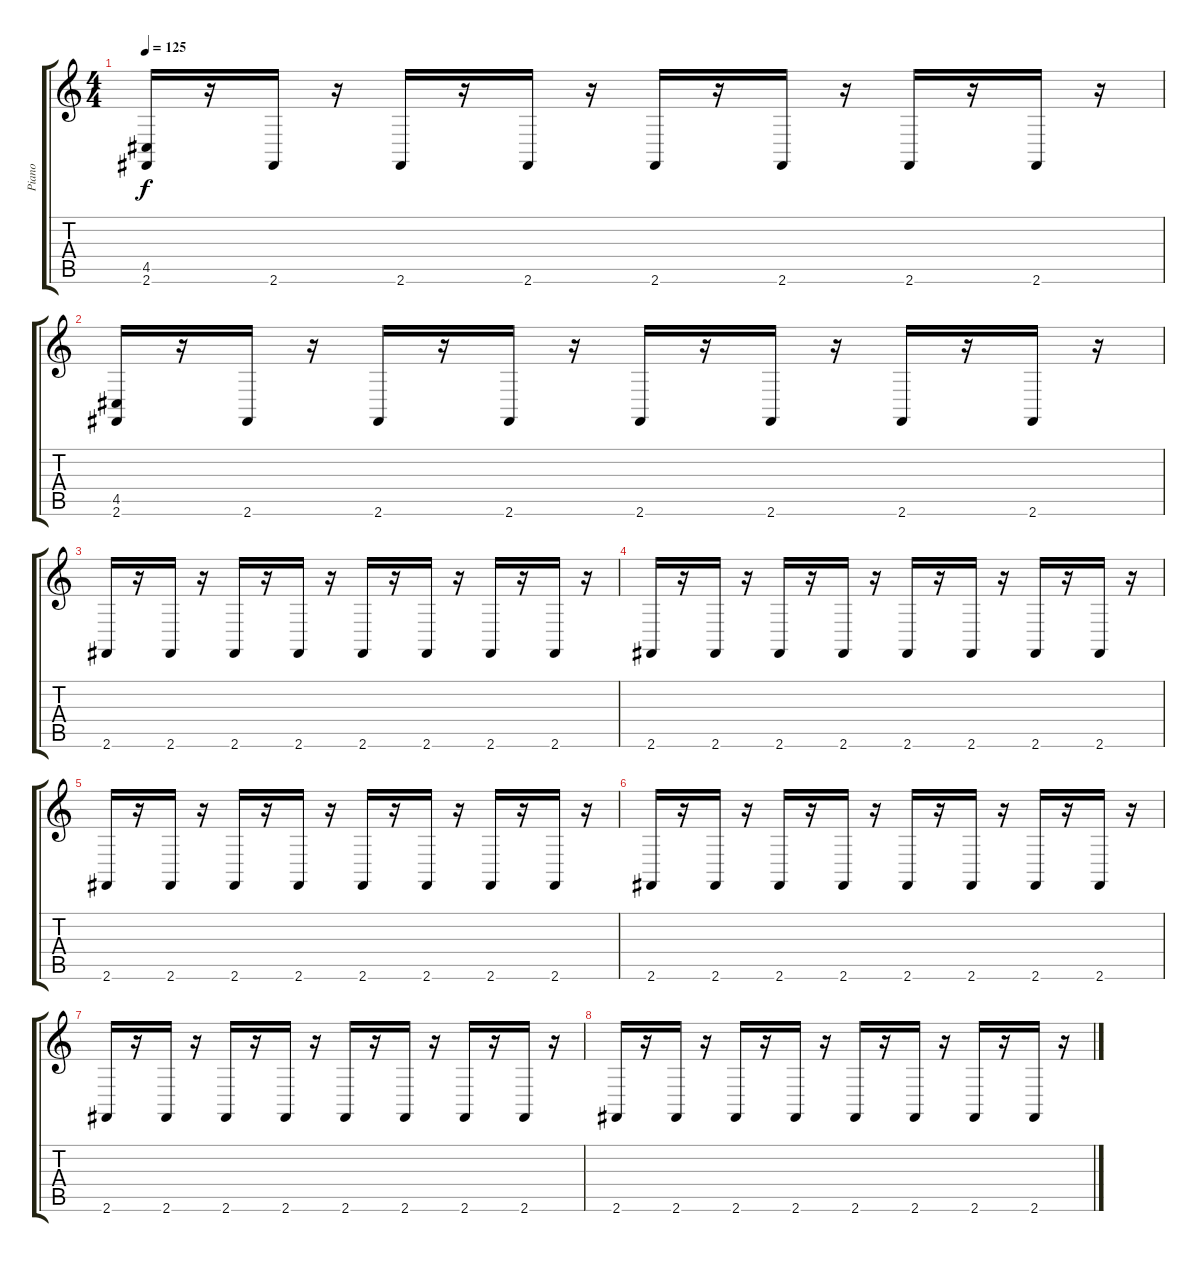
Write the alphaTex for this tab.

\track ("Piano" "Piano") {instrument brightacousticpiano}
\staff {score tabs}
\tuning (E4 B3 G3 D3 A2 E2) {hide}
\ts (4 4)
\tempo 125
\clef g2
\ks c
(4.5 2.6).16{dy f} r.16 2.6.16 r.16 2.6.16 r.16 2.6.16 r.16 2.6.16 r.16 2.6.16 r.16 2.6.16 r.16 2.6.16 r.16 |
(4.5 2.6).16 r.16 2.6.16 r.16 2.6.16 r.16 2.6.16 r.16 2.6.16 r.16 2.6.16 r.16 2.6.16 r.16 2.6.16 r.16 |
2.6.16 r.16 2.6.16 r.16 2.6.16 r.16 2.6.16 r.16 2.6.16 r.16 2.6.16 r.16 2.6.16 r.16 2.6.16 r.16 |
2.6.16 r.16 2.6.16 r.16 2.6.16 r.16 2.6.16 r.16 2.6.16 r.16 2.6.16 r.16 2.6.16 r.16 2.6.16 r.16 |
2.6.16 r.16 2.6.16 r.16 2.6.16 r.16 2.6.16 r.16 2.6.16 r.16 2.6.16 r.16 2.6.16 r.16 2.6.16 r.16 |
2.6.16 r.16 2.6.16 r.16 2.6.16 r.16 2.6.16 r.16 2.6.16 r.16 2.6.16 r.16 2.6.16 r.16 2.6.16 r.16 |
2.6.16 r.16 2.6.16 r.16 2.6.16 r.16 2.6.16 r.16 2.6.16 r.16 2.6.16 r.16 2.6.16 r.16 2.6.16 r.16 |
2.6.16 r.16 2.6.16 r.16 2.6.16 r.16 2.6.16 r.16 2.6.16 r.16 2.6.16 r.16 2.6.16 r.16 2.6.16 r.16
